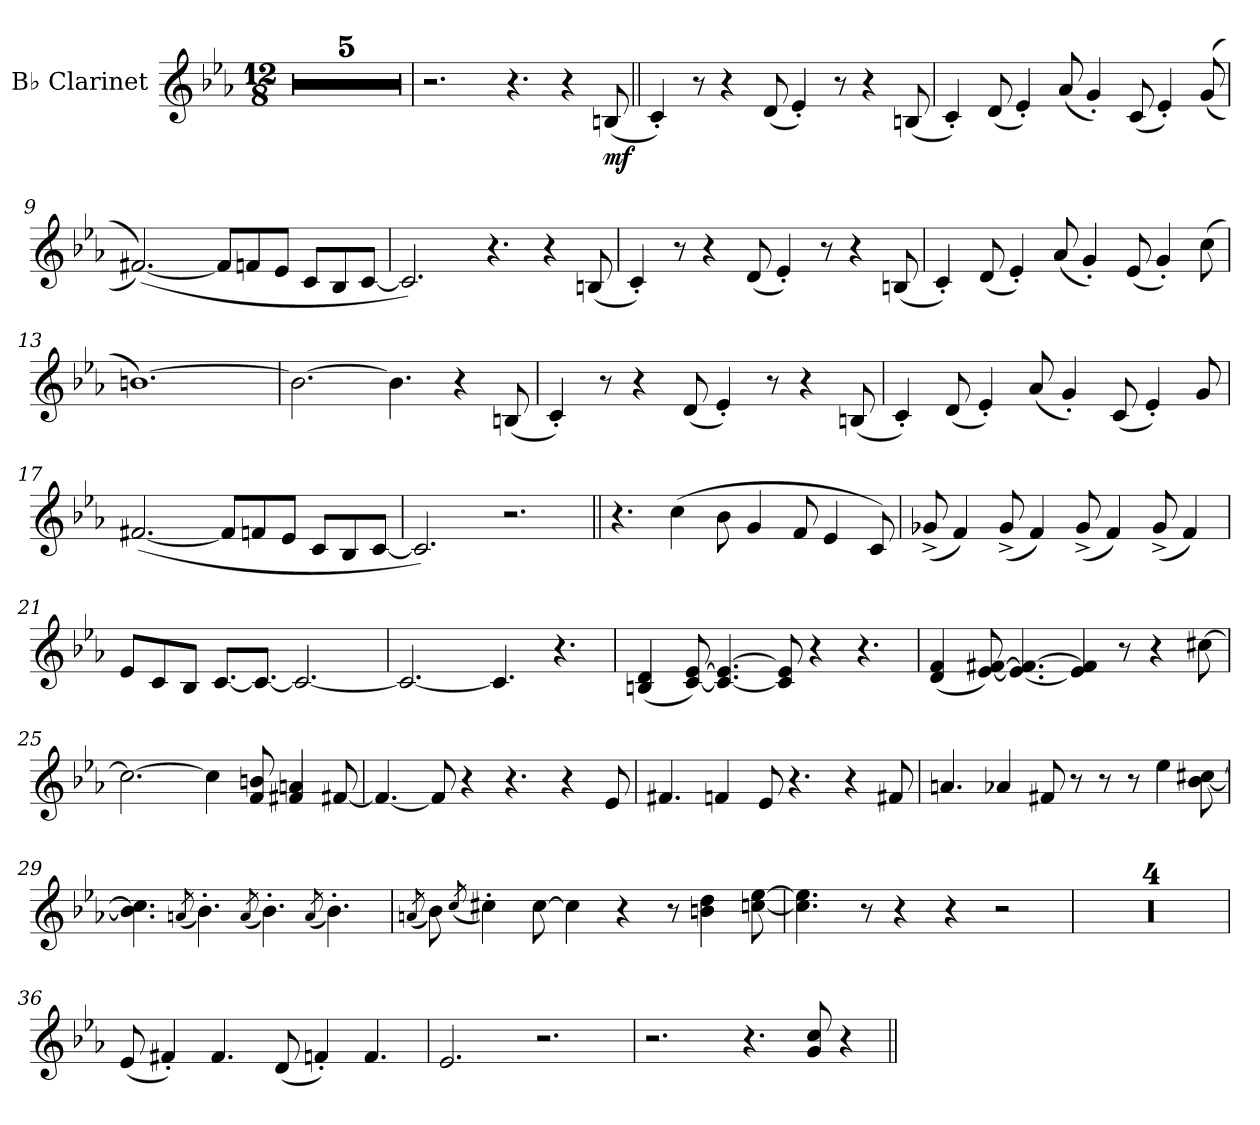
**kern	**dynam
*part1	*part1
*staff1	*staff1
*I"B♭ Clarinet	*
*I'B♭ Cl.	*
*clefG2	*
*ITrd1c2	*
*k[b-e-a-d-g-]	*
*M12/8	*
*MM180	*
=1	=1
1.r	.
=2	=2
1.r	.
=3	=3
1.r	.
=4	=4
1.r	.
=5	=5
1.r	.
=6	=6
2.r	.
4.r	.
4r	.
!	!LO:DY:b
(<8An/	mf
=7||	=7||
4B-'/)	.
8r	.
4r	.
(<8c/	.
4d-'/)	.
8r	.
4r	.
(<8An/	.
=8	=8
4B-'/)	.
(<8c/	.
4d-'/)	.
(<8g-/	.
4f'/)	.
(<8B-/	.
4d-'/)	.
(<(<8f/	.
!!LO:LB:g=z
=9	=9
(<[2.en/))	.
8e/L]	.
8e-X/	.
8d-/J	.
8B-/L	.
8A-/	.
[8B-/J	.
=10	=10
2.B-/])	.
4.r	.
4r	.
(<8An/	.
=11	=11
4B-'/)	.
8r	.
4r	.
(<8c/	.
4d-'/)	.
8r	.
4r	.
(<8An/	.
=12	=12
4B-'/)	.
(<8c/	.
4d-'/)	.
(<8g-/	.
4f'/)	.
(<8d-/	.
4f'/)	.
(>8b-\	.
!!LO:LB:g=z
=13	=13
[1.an)	.
=14	=14
2.a\_	.
4.a\]	.
4r	.
(<8An/	.
=15	=15
4B-'/)	.
8r	.
4r	.
(<8c/	.
4d-'/)	.
8r	.
4r	.
(<8An/	.
=16	=16
4B-'/)	.
(<8c/	.
4d-'/)	.
(<8g-/	.
4f'/)	.
(<8B-/	.
4d-'/)	.
8f/	.
!!LO:LB:g=z
=17	=17
(<[2.en/	.
8e/L]	.
8e-X/	.
8d-/J	.
8B-/L	.
8A-/	.
[8B-/J	.
=18	=18
2.B-/])	.
2.r	.
=19||	=19||
4.r	.
(>4b-\	.
8a-\	.
4f/	.
8e-/	.
4d-/	.
8B-/)	.
=20	=20
(<8f-X^/	.
4e-/)	.
(<8f-^/	.
4e-/)	.
(<8f-^/	.
4e-/)	.
(<8f-^/	.
4e-/)	.
!!LO:LB:g=z
=21	=21
8d-/L	.
8B-/	.
8A-/J	.
[8.B-/L	.
8.B-/J_	.
2.B-/_	.
=22	=22
2.B-/_	.
4.B-/]	.
4.r	.
=23	=23
(<4An/ 4c/	.
[8B-/ [8d-/)	.
4.B-/_ 4.d-/_	.
8B-/] 8d-/]	.
4r	.
4.r	.
=24	=24
(<4c/ 4e-/	.
[8d-/ [8en/)	.
4.d-/_ 4.e/_	.
4d-/] 4e/]	.
8r	.
4r	.
[8bn\	.
!!LO:LB:g=z
=25	=25
2.b\_	.
4b\]	.
8e-/ 8an/	.
4en/ 4gn/	.
[8en/	.
=26	=26
4.en/_	.
8en/]	.
4r	.
4.r	.
4r	.
8d-/	.
=27	=27
4.en/	.
4e-X/	.
8d-/	.
4.r	.
4r	.
8en/	.
!!LO:LB:g=z
=28	=28
4.gn/	.
4g-X/	.
8en/	.
8r	.
8r	.
8r	.
4dd-\	.
[8a-\ [8bn\	.
=29	=29
4.a-\] 4.b\]	.
(<8qgn/	.
4.a-'\)	.
(<8qg/	.
4.a-'\)	.
(<8qg/	.
4.a-'\)	.
=30	=30
(<8qgn/	.
8a-\)	.
(<8qb-/	.
4bn'\)	.
[8b\	.
4b\]	.
4r	.
8r	.
4an\ 4cc\	.
[8b-X\ [8dd-\	.
!!LO:LB:g=z
=31	=31
4.b-\] 4.dd-\]	.
8r	.
4r	.
4r	.
2r	.
=32	=32
1.r	.
=33	=33
1.r	.
=34	=34
1.r	.
=35	=35
1.r	.
=36	=36
(<8d-/	.
4en'/)	.
4.e/	.
(<8c/	.
4e-X'/)	.
4.e-/	.
=37	=37
2.d-/	.
2.r	.
=38	=38
2.r	.
4.r	.
8f/ 8b-/	.
4r	.
=||	=||
*-	*-
